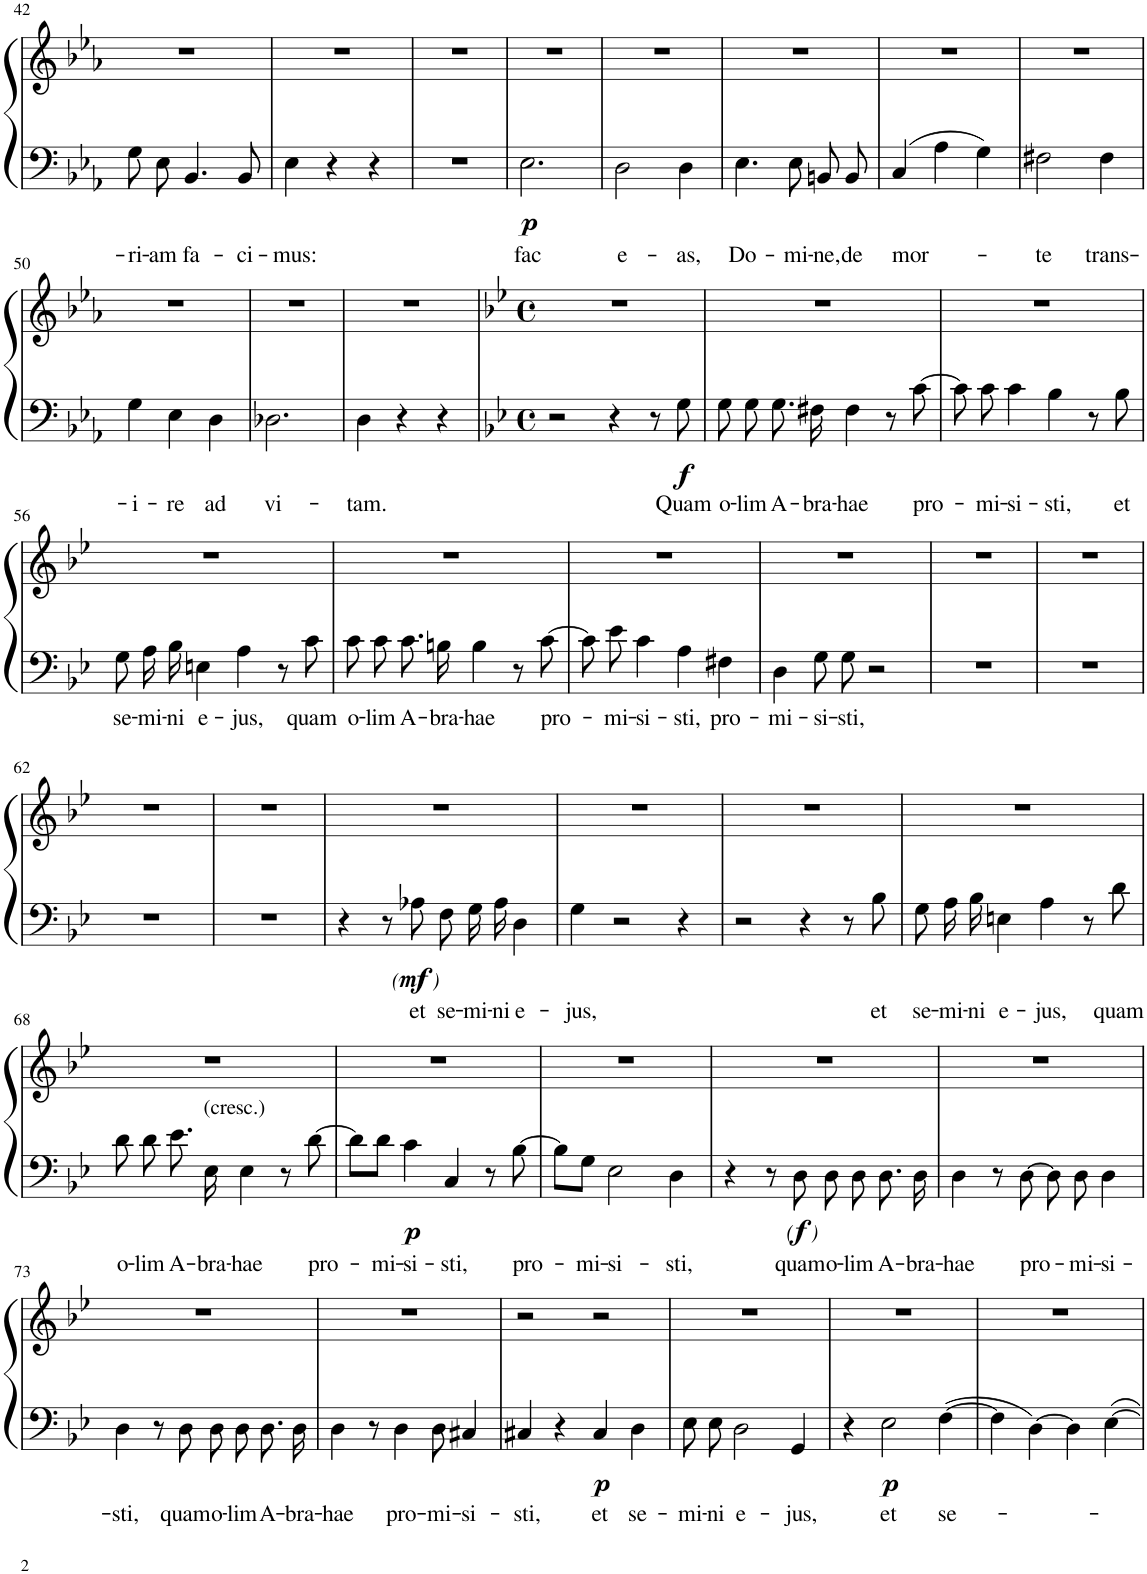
**kern	**text	**kern	**dynam
*part1	*part1	*part1	*part1
*staff2	*staff2	*staff1	*staff1/2
*I"Piano	*	*	*
*I'Pno.	*	*	*
!!LO:PB:g=z
*clefF4	*	*clefG2	*
*k[b-e-a-]	*	*k[b-e-a-]	*
*M3/4	*	*M3/4	*
=42	=42	=42	=42
!	!LO:LY:b	!	!
8G\	-ri-	2.r	.
!	!LO:LY:b	!	!
8E-\	-am	.	.
!	!LO:LY:b	!	!
4.BB-/	fa-	.	.
!	!LO:LY:b	!	!
8BB-/	-ci-	.	.
=43	=43	=43	=43
!	!LO:LY:b	!	!
4E-\	-mus:	2.r	.
4r	.	.	.
4r	.	.	.
=44	=44	=44	=44
2.r	.	2.r	.
=45	=45	=45	=45
!	!LO:LY:b	!	!LO:DY:b=2
2.E-\	fac	2.r	p
=46	=46	=46	=46
!	!LO:LY:b	!	!
2D\	e-	2.r	.
!	!LO:LY:b	!	!
4D\	-as,	.	.
=47	=47	=47	=47
!	!LO:LY:b	!	!
4.E-\	Do-	2.r	.
!	!LO:LY:b	!	!
8E-\	-mi-	.	.
!	!LO:LY:b	!	!
8BBn/	-ne,	.	.
!	!LO:LY:b	!	!
8BB/	de	.	.
=48	=48	=48	=48
!	!LO:LY:b	!	!
4C/	mor-	2.r	.
4A-\	.	.	.
4G\	.	.	.
=49	=49	=49	=49
!	!LO:LY:b	!	!
2F#X\	-te	2.r	.
!	!LO:LY:b	!	!
4F#\	trans-	.	.
!!LO:LB:g=z
=50	=50	=50	=50
!	!LO:LY:b	!	!
4G\	-i-	2.r	.
!	!LO:LY:b	!	!
4E-\	-re	.	.
!	!LO:LY:b	!	!
4D\	ad	.	.
=51	=51	=51	=51
!	!LO:LY:b	!	!
2.D-X\	vi-	2.r	.
=52	=52	=52	=52
!	!LO:LY:b	!	!
4D\	-tam.	2.r	.
4r	.	.	.
4r	.	.	.
=53	=53	=53	=53
*k[b-e-]	*	*k[b-e-]	*
*M4/4	*	*M4/4	*
*met(c)	*	*met(c)	*
2r	.	1r	.
4r	.	.	.
8r	.	.	.
!	!LO:LY:b	!	!LO:DY:b=2
8G\	Quam	.	f
=54	=54	=54	=54
!	!LO:LY:b	!	!
8G\	o-	1r	.
!	!LO:LY:b	!	!
8G\	-lim	.	.
!	!LO:LY:b	!	!
8.G\	A-	.	.
!	!LO:LY:b	!	!
16F#X\	-bra-	.	.
!	!LO:LY:b	!	!
4F#\	-hae	.	.
8r	.	.	.
!	!LO:LY:b	!	!
[8c\	pro-	.	.
=55	=55	=55	=55
8c\]	.	1r	.
!	!LO:LY:b	!	!
8c\	-mi-	.	.
!	!LO:LY:b	!	!
4c\	-si-	.	.
!	!LO:LY:b	!	!
4B-\	-sti,	.	.
8r	.	.	.
!	!LO:LY:b	!	!
8B-\	et	.	.
!!LO:LB:g=z
=56	=56	=56	=56
!	!LO:LY:b	!	!
8G\	se-	1r	.
!	!LO:LY:b	!	!
16A\	-mi-	.	.
!	!LO:LY:b	!	!
16B-\	-ni	.	.
!	!LO:LY:b	!	!
4En\	e-	.	.
!	!LO:LY:b	!	!
4A\	-jus,	.	.
8r	.	.	.
!	!LO:LY:b	!	!
8c\	quam	.	.
=57	=57	=57	=57
!	!LO:LY:b	!	!
8c\	o-	1r	.
!	!LO:LY:b	!	!
8c\	-lim	.	.
!	!LO:LY:b	!	!
8.c\	A-	.	.
!	!LO:LY:b	!	!
16Bn\	-bra-	.	.
!	!LO:LY:b	!	!
4B\	-hae	.	.
8r	.	.	.
!	!LO:LY:b	!	!
[8c\	pro-	.	.
=58	=58	=58	=58
8c\]	.	1r	.
!	!LO:LY:b	!	!
8e-\	-mi-	.	.
!	!LO:LY:b	!	!
4c\	-si-	.	.
!	!LO:LY:b	!	!
4A\	-sti,	.	.
!	!LO:LY:b	!	!
4F#X\	pro-	.	.
=59	=59	=59	=59
!	!LO:LY:b	!	!
4D\	-mi-	1r	.
!	!LO:LY:b	!	!
8G\	-si-	.	.
!	!LO:LY:b	!	!
8G\	-sti,	.	.
2r	.	.	.
=60	=60	=60	=60
1r	.	1r	.
=61	=61	=61	=61
1r	.	1r	.
!!LO:LB:g=z
=62	=62	=62	=62
1r	.	1r	.
=63	=63	=63	=63
1r	.	1r	.
=64	=64	=64	=64
4r	.	1r	.
8r	.	.	.
!	!LO:LY:b	!	!LO:DY:b=2
!	!	!	!LO:DY:n=1:b=2
!	!	!	!LO:DY:n=2:b=2
8A-X\	et	.	other-dynamics mf other-dynamics
!	!LO:LY:b	!	!
8F\	se-	.	.
!	!LO:LY:b	!	!
16G\	-mi-	.	.
!	!LO:LY:b	!	!
16A-\	-ni	.	.
!	!LO:LY:b	!	!
4D\	e-	.	.
=65	=65	=65	=65
!	!LO:LY:b	!	!
4G\	-jus,	1r	.
2r	.	.	.
4r	.	.	.
=66	=66	=66	=66
2r	.	1r	.
4r	.	.	.
8r	.	.	.
!	!LO:LY:b	!	!
8B-\	et	.	.
=67	=67	=67	=67
!	!LO:LY:b	!	!
8G\	se-	1r	.
!	!LO:LY:b	!	!
16A\	-mi-	.	.
!	!LO:LY:b	!	!
16B-\	-ni	.	.
!	!LO:LY:b	!	!
4En\	e-	.	.
!	!LO:LY:b	!	!
4A\	-jus,	.	.
8r	.	.	.
!	!LO:LY:b	!	!
8d\	quam	.	.
!!LO:LB:g=z
=68	=68	=68	=68
!	!LO:LY:b	!	!
8d\	o-	1r	.
!	!LO:LY:b	!	!
8d\	-lim	.	.
!	!LO:LY:b	!	!
8.e-\	A-	.	.
!LO:TX:a:t=(cresc.)	!	!	!
!	!LO:LY:b	!	!
16E-\	-bra-	.	.
!	!LO:LY:b	!	!
4E-\	-hae	.	.
8r	.	.	.
!	!LO:LY:b	!	!
[8d\	pro-	.	.
=69	=69	=69	=69
8d\L]	.	1r	.
!	!LO:LY:b	!	!
8d\J	-mi-	.	.
!	!LO:LY:b	!	!LO:DY:b=2
4c\	-si-	.	p
!	!LO:LY:b	!	!
4C/	-sti,	.	.
8r	.	.	.
!	!LO:LY:b	!	!
[8B-\	pro-	.	.
=70	=70	=70	=70
8B-\L]	.	1r	.
!	!LO:LY:b	!	!
8G\J	-mi-	.	.
!	!LO:LY:b	!	!
2E-\	-si-	.	.
!	!LO:LY:b	!	!
4D\	-sti,	.	.
=71	=71	=71	=71
4r	.	1r	.
8r	.	.	.
!	!LO:LY:b	!	!LO:DY:b=2
!	!	!	!LO:DY:n=1:b=2
!	!	!	!LO:DY:n=2:b=2
8D\	quam	.	other-dynamics f other-dynamics
!	!LO:LY:b	!	!
8D\	o-	.	.
!	!LO:LY:b	!	!
8D\	-lim	.	.
!	!LO:LY:b	!	!
8.D\	A-	.	.
!	!LO:LY:b	!	!
16D\	-bra-	.	.
=72	=72	=72	=72
!	!LO:LY:b	!	!
4D\	-hae	1r	.
8r	.	.	.
!	!LO:LY:b	!	!
[8D\	pro-	.	.
8D\]	.	.	.
!	!LO:LY:b	!	!
8D\	-mi-	.	.
!	!LO:LY:b	!	!
4D\	-si-	.	.
!!LO:LB:g=z
=73	=73	=73	=73
!	!LO:LY:b	!	!
4D\	-sti,	1r	.
8r	.	.	.
!	!LO:LY:b	!	!
8D\	quam	.	.
!	!LO:LY:b	!	!
8D\	o-	.	.
!	!LO:LY:b	!	!
8D\	-lim	.	.
!	!LO:LY:b	!	!
8.D\	A-	.	.
!	!LO:LY:b	!	!
16D\	-bra-	.	.
=74	=74	=74	=74
!	!LO:LY:b	!	!
4D\	-hae	1r	.
8r	.	.	.
!	!LO:LY:b	!	!
4D\	pro-	.	.
!	!LO:LY:b	!	!
8D\	-mi-	.	.
!	!LO:LY:b	!	!
4C#X/	-si-	.	.
=75	=75	=75	=75
!	!LO:LY:b	!	!
4C#X/	-sti,	2r	.
4r	.	.	.
!	!LO:LY:b	!	!LO:DY:b=2
4C#/	et	2r	p
!	!LO:LY:b	!	!
4D\	se-	.	.
=76	=76	=76	=76
!	!LO:LY:b	!	!
8E-\	-mi-	1r	.
!	!LO:LY:b	!	!
8E-\	-ni	.	.
!	!LO:LY:b	!	!
2D\	e-	.	.
!	!LO:LY:b	!	!
4GG/	-jus,	.	.
=77	=77	=77	=77
4r	.	1r	.
!	!LO:LY:b	!	!LO:DY:b=2
2E-\	et	.	p
!	!LO:LY:b	!	!
[4F\	se-	.	.
=78	=78	=78	=78
4F\]	.	1r	.
[4D\	.	.	.
4D\]	.	.	.
[4E-\	.	.	.
=	=	=	=
*-	*-	*-	*-
